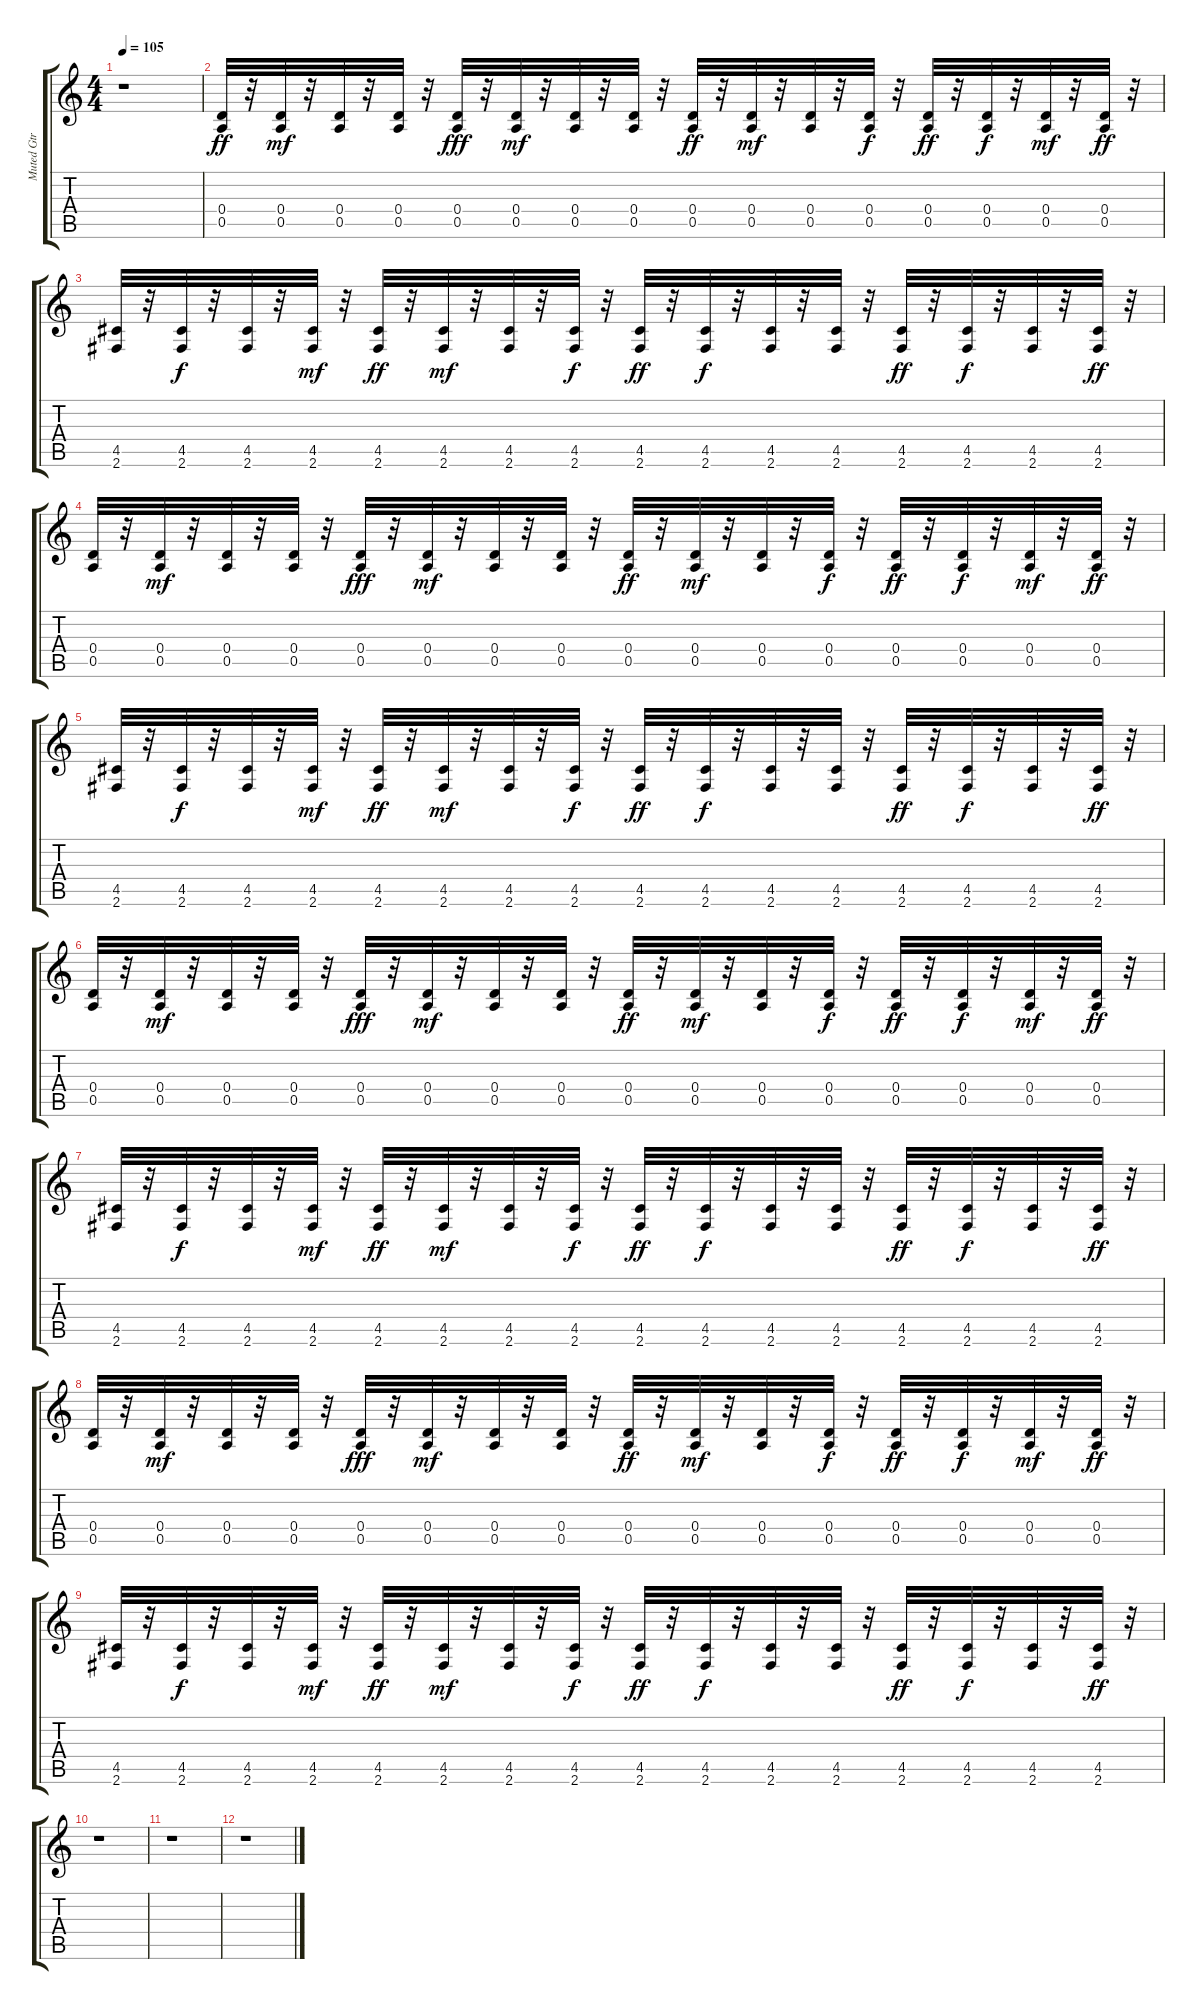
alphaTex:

\track ("Muted Gtr" "Muted Gtr") {instrument electricguitarmuted}
\staff {score tabs}
\tuning (E4 B3 G3 D3 A2 E2) {hide}
\ts (4 4)
\tempo 105
\clef g2
\ks c
r.1{dy fff} |
(0.4 0.5).32{dy ff} r.32 (0.4 0.5).32{dy mf} r.32 (0.4 0.5).32 r.32 (0.4 0.5).32 r.32 (0.4 0.5).32{dy fff} r.32 (0.4 0.5).32{dy mf} r.32 (0.4 0.5).32 r.32 (0.4 0.5).32 r.32 (0.4 0.5).32{dy ff} r.32 (0.4 0.5).32{dy mf} r.32 (0.4 0.5).32 r.32 (0.4 0.5).32{dy f} r.32 (0.4 0.5).32{dy ff} r.32 (0.4 0.5).32{dy f} r.32 (0.4 0.5).32{dy mf} r.32 (0.4 0.5).32{dy ff} r.32 |
(4.5 2.6).32 r.32 (4.5 2.6).32{dy f} r.32 (4.5 2.6).32 r.32 (4.5 2.6).32{dy mf} r.32 (4.5 2.6).32{dy ff} r.32 (4.5 2.6).32{dy mf} r.32 (4.5 2.6).32 r.32 (4.5 2.6).32{dy f} r.32 (4.5 2.6).32{dy ff} r.32 (4.5 2.6).32{dy f} r.32 (4.5 2.6).32 r.32 (4.5 2.6).32 r.32 (4.5 2.6).32{dy ff} r.32 (4.5 2.6).32{dy f} r.32 (4.5 2.6).32 r.32 (4.5 2.6).32{dy ff} r.32 |
(0.4 0.5).32 r.32 (0.4 0.5).32{dy mf} r.32 (0.4 0.5).32 r.32 (0.4 0.5).32 r.32 (0.4 0.5).32{dy fff} r.32 (0.4 0.5).32{dy mf} r.32 (0.4 0.5).32 r.32 (0.4 0.5).32 r.32 (0.4 0.5).32{dy ff} r.32 (0.4 0.5).32{dy mf} r.32 (0.4 0.5).32 r.32 (0.4 0.5).32{dy f} r.32 (0.4 0.5).32{dy ff} r.32 (0.4 0.5).32{dy f} r.32 (0.4 0.5).32{dy mf} r.32 (0.4 0.5).32{dy ff} r.32 |
(4.5 2.6).32 r.32 (4.5 2.6).32{dy f} r.32 (4.5 2.6).32 r.32 (4.5 2.6).32{dy mf} r.32 (4.5 2.6).32{dy ff} r.32 (4.5 2.6).32{dy mf} r.32 (4.5 2.6).32 r.32 (4.5 2.6).32{dy f} r.32 (4.5 2.6).32{dy ff} r.32 (4.5 2.6).32{dy f} r.32 (4.5 2.6).32 r.32 (4.5 2.6).32 r.32 (4.5 2.6).32{dy ff} r.32 (4.5 2.6).32{dy f} r.32 (4.5 2.6).32 r.32 (4.5 2.6).32{dy ff} r.32 |
(0.4 0.5).32 r.32 (0.4 0.5).32{dy mf} r.32 (0.4 0.5).32 r.32 (0.4 0.5).32 r.32 (0.4 0.5).32{dy fff} r.32 (0.4 0.5).32{dy mf} r.32 (0.4 0.5).32 r.32 (0.4 0.5).32 r.32 (0.4 0.5).32{dy ff} r.32 (0.4 0.5).32{dy mf} r.32 (0.4 0.5).32 r.32 (0.4 0.5).32{dy f} r.32 (0.4 0.5).32{dy ff} r.32 (0.4 0.5).32{dy f} r.32 (0.4 0.5).32{dy mf} r.32 (0.4 0.5).32{dy ff} r.32 |
(4.5 2.6).32 r.32 (4.5 2.6).32{dy f} r.32 (4.5 2.6).32 r.32 (4.5 2.6).32{dy mf} r.32 (4.5 2.6).32{dy ff} r.32 (4.5 2.6).32{dy mf} r.32 (4.5 2.6).32 r.32 (4.5 2.6).32{dy f} r.32 (4.5 2.6).32{dy ff} r.32 (4.5 2.6).32{dy f} r.32 (4.5 2.6).32 r.32 (4.5 2.6).32 r.32 (4.5 2.6).32{dy ff} r.32 (4.5 2.6).32{dy f} r.32 (4.5 2.6).32 r.32 (4.5 2.6).32{dy ff} r.32 |
(0.4 0.5).32 r.32 (0.4 0.5).32{dy mf} r.32 (0.4 0.5).32 r.32 (0.4 0.5).32 r.32 (0.4 0.5).32{dy fff} r.32 (0.4 0.5).32{dy mf} r.32 (0.4 0.5).32 r.32 (0.4 0.5).32 r.32 (0.4 0.5).32{dy ff} r.32 (0.4 0.5).32{dy mf} r.32 (0.4 0.5).32 r.32 (0.4 0.5).32{dy f} r.32 (0.4 0.5).32{dy ff} r.32 (0.4 0.5).32{dy f} r.32 (0.4 0.5).32{dy mf} r.32 (0.4 0.5).32{dy ff} r.32 |
(4.5 2.6).32 r.32 (4.5 2.6).32{dy f} r.32 (4.5 2.6).32 r.32 (4.5 2.6).32{dy mf} r.32 (4.5 2.6).32{dy ff} r.32 (4.5 2.6).32{dy mf} r.32 (4.5 2.6).32 r.32 (4.5 2.6).32{dy f} r.32 (4.5 2.6).32{dy ff} r.32 (4.5 2.6).32{dy f} r.32 (4.5 2.6).32 r.32 (4.5 2.6).32 r.32 (4.5 2.6).32{dy ff} r.32 (4.5 2.6).32{dy f} r.32 (4.5 2.6).32 r.32 (4.5 2.6).32{dy ff} r.32 |
r.1 |
r.1 |
r.1
